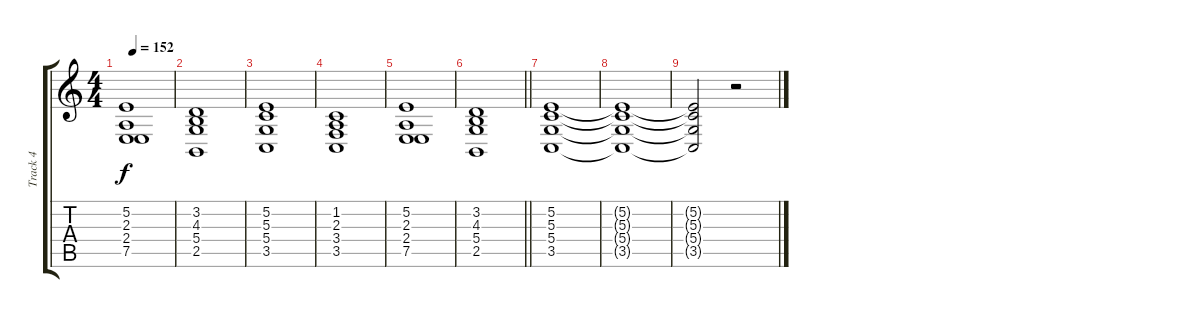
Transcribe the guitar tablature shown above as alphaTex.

\track ("Track 4" "Track 4") {instrument pad8sweep}
\staff {score tabs}
\tuning (E4 B3 G3 D3 A2 E2) {hide}
\ts (4 4)
\tempo 152
\clef g2
\ks c
(5.2 2.3 2.4 7.5).1{dy f} |
(3.2 4.3 5.4 2.5).1 |
(5.2 5.3 5.4 3.5).1 |
(1.2 2.3 3.4 3.5).1 |
(5.2 2.3 2.4 7.5).1 |
\barLineRight lightlight
(3.2 4.3 5.4 2.5).1 |
(5.2 5.3 5.4 3.5).1 |
(5.2{t} 5.3{t} 5.4{t} 3.5{t}).1 |
(5.2{t} 5.3{t} 5.4{t} 3.5{t}).2 r.2
